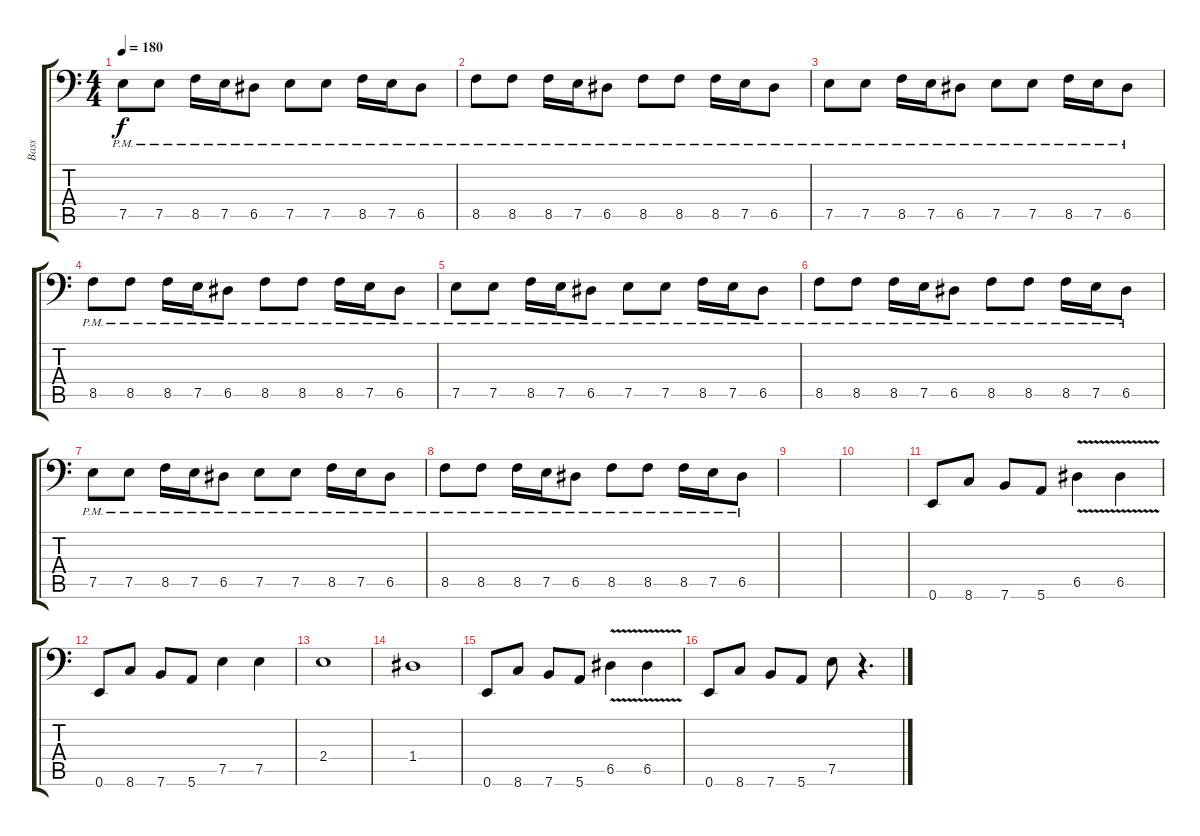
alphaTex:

\track ("Bass" "Bass") {instrument electricbasspick}
\staff {score tabs}
\tuning (E4 B3 G2 D2 A1 E1) {hide}
\ts (4 4)
\tempo 180
\clef f4
\ks c
7.5{pm}.8{dy f} 7.5{pm}.8 8.5{pm}.16 7.5{pm}.16 6.5{pm}.8 7.5{pm}.8 7.5{pm}.8 8.5{pm}.16 7.5{pm}.16 6.5{pm}.8 |
8.5{pm}.8 8.5{pm}.8 8.5{pm}.16 7.5{pm}.16 6.5{pm}.8 8.5{pm}.8 8.5{pm}.8 8.5{pm}.16 7.5{pm}.16 6.5{pm}.8 |
7.5{pm}.8 7.5{pm}.8 8.5{pm}.16 7.5{pm}.16 6.5{pm}.8 7.5{pm}.8 7.5{pm}.8 8.5{pm}.16 7.5{pm}.16 6.5{pm}.8 |
8.5{pm}.8 8.5{pm}.8 8.5{pm}.16 7.5{pm}.16 6.5{pm}.8 8.5{pm}.8 8.5{pm}.8 8.5{pm}.16 7.5{pm}.16 6.5{pm}.8 |
7.5{pm}.8 7.5{pm}.8 8.5{pm}.16 7.5{pm}.16 6.5{pm}.8 7.5{pm}.8 7.5{pm}.8 8.5{pm}.16 7.5{pm}.16 6.5{pm}.8 |
8.5{pm}.8 8.5{pm}.8 8.5{pm}.16 7.5{pm}.16 6.5{pm}.8 8.5{pm}.8 8.5{pm}.8 8.5{pm}.16 7.5{pm}.16 6.5{pm}.8 |
7.5{pm}.8 7.5{pm}.8 8.5{pm}.16 7.5{pm}.16 6.5{pm}.8 7.5{pm}.8 7.5{pm}.8 8.5{pm}.16 7.5{pm}.16 6.5{pm}.8 |
8.5{pm}.8 8.5{pm}.8 8.5{pm}.16 7.5{pm}.16 6.5{pm}.8 8.5{pm}.8 8.5{pm}.8 8.5{pm}.16 7.5{pm}.16 6.5{pm}.8 |
|
|
0.6.8 8.6.8 7.6.8 5.6.8 6.5{v}.4 6.5{v}.4 |
0.6.8 8.6.8 7.6.8 5.6.8 7.5.4 7.5.4 |
2.4.1 |
1.4.1 |
0.6.8 8.6.8 7.6.8 5.6.8 6.5{v}.4 6.5{v}.4 |
0.6.8 8.6.8 7.6.8 5.6.8 7.5.8 r.4{d}
